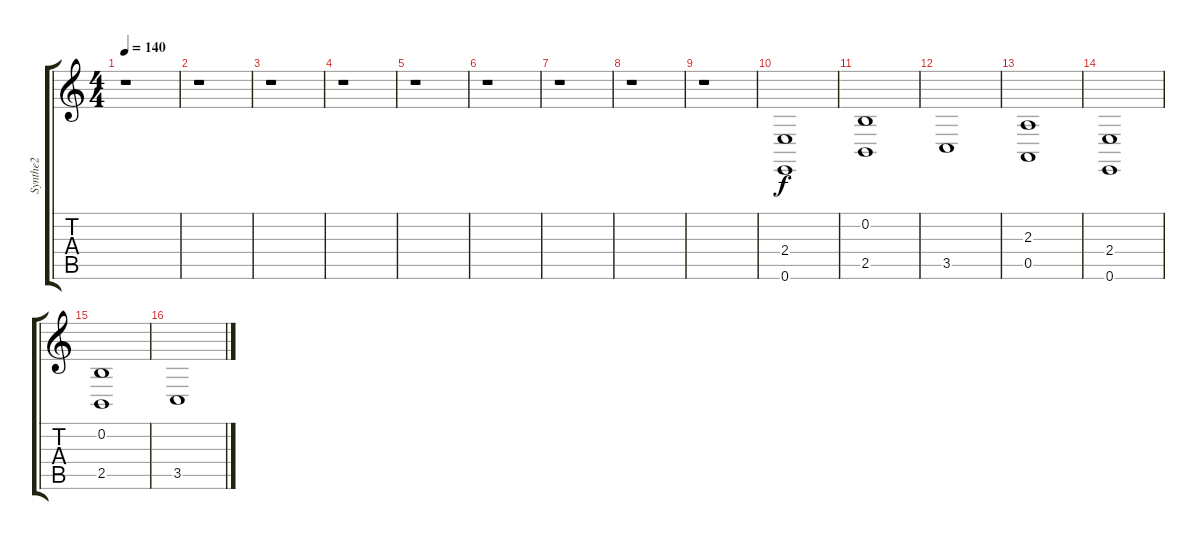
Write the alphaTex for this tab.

\track ("Synthe2" "Synthe2") {instrument stringensemble1}
\staff {score tabs}
\tuning (E4 B3 G3 D3 A2 E2) {hide}
\ts (4 4)
\tempo 140
\clef g2
\ks c
r.1{dy f instrument stringensemble1} |
r.1 |
r.1 |
r.1 |
r.1 |
r.1 |
r.1 |
r.1 |
r.1 |
(2.4 0.6).1 |
(0.2 2.5).1 |
3.5.1 |
(2.3 0.5).1 |
(2.4 0.6).1 |
(0.2 2.5).1 |
3.5.1
